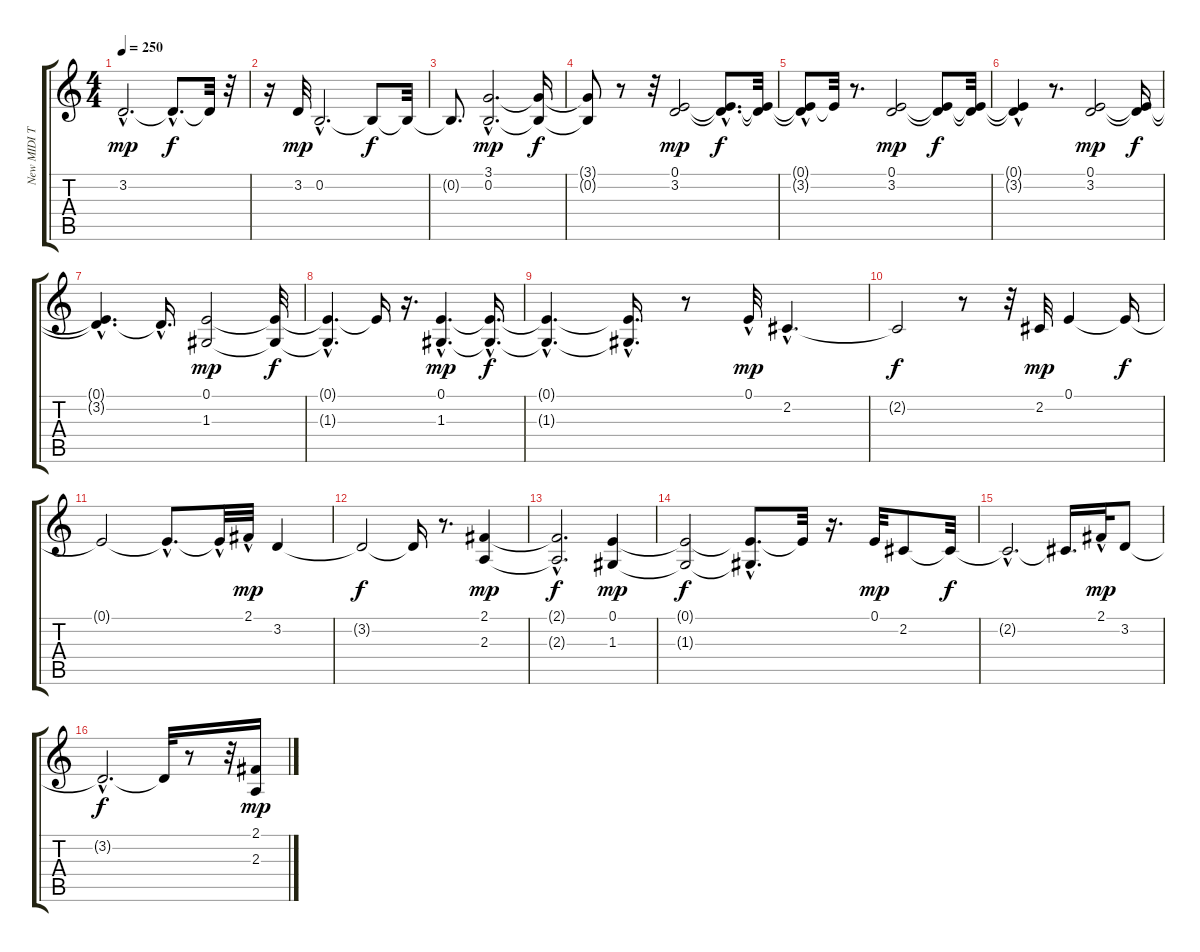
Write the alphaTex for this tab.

\track ("New MIDI Track" "New MIDI T") {instrument clavinet}
\staff {score tabs}
\tuning (E4 B3 G3 D3 A2 E2) {hide}
\ts (4 4)
\tempo 250
\clef g2
\ks c
3.2{hac}.2{d dy mp} 3.2{hac t}.8{d dy f} 3.2{t}.32 r.32 |
r.16 3.2.32{dy mp} 0.2{hac}.2{d} 0.2{t}.8{dy f} 0.2{t}.32 |
0.2{t}.8{d} (3.1{hac} 0.2{hac}).2{d dy mp} (3.1{t} 0.2{t}).16{dy f} |
(3.1{t} 0.2{t}).8 r.8 r.32 (0.1 3.2).2{dy mp} (0.1{hac t} 3.2{hac t}).8{d dy f} (0.1{t} 3.2{t}).32 |
(0.1{t} 3.2{hac t}).8 0.1{t}.32 r.8{d} (0.1 3.2).2{dy mp} (0.1{t} 3.2{t}).8{dy f} (0.1{t} 3.2{t}).32 |
(0.1{t} 3.2{hac t}).4 r.8{d} (0.1 3.2).2{dy mp} (0.1{t} 3.2{t}).16{dy f} |
(0.1{t} 3.2{hac t}).4{d} 3.2{hac t}.16{d} (0.1 1.3).2{dy mp} (0.1{t} 1.3{t}).32{dy f} |
(0.1{hac t} 1.3{t}).4{d} 0.1{t}.16 r.16{d} (0.1{hac} 1.3{hac}).4{d dy mp} (0.1{hac t} 1.3{hac t}).16{d dy f} |
(0.1{hac t} 1.3{hac t}).4{d} (0.1{hac t} 1.3{t}).16{d} r.8 0.1{hac}.32{dy mp} 2.2{hac}.4{d} |
2.2{t}.2{dy f} r.8 r.32 2.2.32{dy mp} 0.1.4 0.1{t}.16{dy f} |
0.1{t}.2 0.1{hac t}.8{d} 0.1{hac t}.32 2.1{hac}.32{dy mp} 3.2.4 |
3.2{t}.2{dy f} 3.2{t}.16 r.8{d} (2.1 2.3).4{dy mp} |
(2.1{hac t} 2.3{hac t}).2{d dy f} (0.1 1.3).4{dy mp} |
(0.1{t} 1.3{t}).2{dy f} (0.1{hac t} 1.3{t}).8{d} 0.1{t}.32 r.16{d} 0.1.32{dy mp} 2.2.8 2.2{t}.32{dy f} |
2.2{hac t}.2{d} 2.2{t}.16{d} 2.1{hac}.32{dy mp} 3.2.8 |
3.2{hac t}.2{d dy f} 3.2{t}.32 r.8 r.32 (2.1 2.3).16{dy mp}
